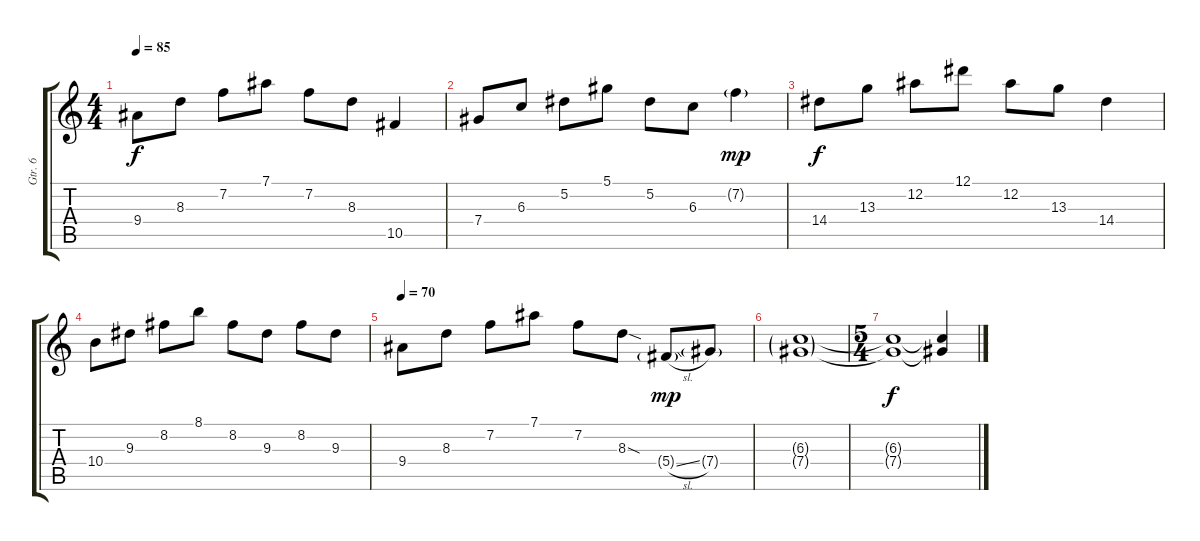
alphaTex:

\track ("Gtr. 6" "Gtr. 6") {instrument distortionguitar}
\staff {score tabs}
\tuning (Eb4 Bb3 Gb3 Db3 Ab2 Eb2) {hide}
\ts (4 4)
\tempo 85
\clef g2
\ks c
9.4.8{dy f} 8.3.8 7.2.8 7.1.8 7.2.8 8.3.8 10.5.4 |
7.4.8 6.3.8 5.2.8 5.1.8 5.2.8 6.3.8 7.2{g}.4{dy mp} |
14.4.8{dy f} 13.3.8 12.2.8 12.1.8 12.2.8 13.3.8 14.4.4 |
10.4.8 9.3.8 8.2.8 8.1.8 8.2.8 9.3.8 8.2.8 9.3.8 |
\tempo 70
9.4.8 8.3.8 7.2.8 7.1.8 7.2.8 8.3{sod}.8 5.4{sl g}.8{dy mp} 7.4{g}.8 |
(6.3{g} 7.4{g}).1 |
\ts (5 4)
(6.3{t} 7.4{t}).1{dy f} (6.3{t} 7.4{t}).4
